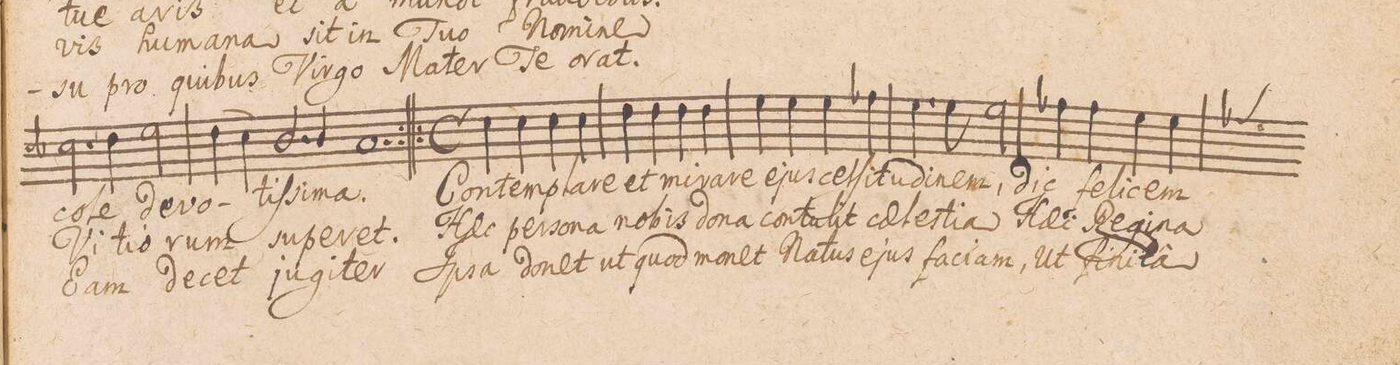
**kern	**text	**text	**text	**text
*I"TENOR.	*	*	*	*
*clefC4	*	*	*	*
*k[b-]	*	*	*	*
*M3/2	*	*	*	*
2.B-\	co-	Vi-	E-	.
4c\	-le	-ti-	-am	.
2d\	de-	-o-	de-	.
=14	=14	=14	=14	=14
(4c\	-vo-	-rum	-cet	.
4B-\)	.	.	.	.
2.A/	-tiſ-	su-	ju-	.
4A/	-si-	-pe-	-gi-	.
=15-	=15-	=15-	=15-	=15
1.G	-ma.	-ret.	-ter	.
=16||	=16||	=16||	=16||	=16||
*M4/4	*	*	*	*
*met(c)	*	*	*	*
*mmet(c)	*	*	*	*
*	*null	*null	*null	*
4B-\	Con-	Haec	Ip-	.
4B-\	-tem-	per-	-sa	.
4B-\	-pla-	-so-	do-	.
4B-\	-re	-na	-net	.
=17	=17	=17	=17	=17
4c\	et	no-	ut	.
4c\	mi-	-bis	quod	.
4c\	-ra-	do-	mo-	.
4c\	-re	-na	-net	.
=18	=18	=18	=18	=18
4d\	e-	con-	Na-	.
4d\	-jus	-tu-	-tus	.
4d\	cel-	-lit	e-	.
4e-X\	-ſi-	cae-	-jus	.
=19	=19	=19	=19	=19
4.d\	-tu-	-les-	fa-	.
8d\	-di-	-ti-	-ci-	.
2d\	-nem,	-a	-am,	.
=20	=20	=20	=20	=20
4e-X\	dic	Haec	Ut	.
4e-\	fe-	Re-	fi-	.
4d\	-li-	-gi-	-ni-	.
4d\	-cem	-na	-tâ	.
*custos:e-	*	*	*	*
=21	=21	=21	=21	=21
*-	*-	*-	*-	*-
